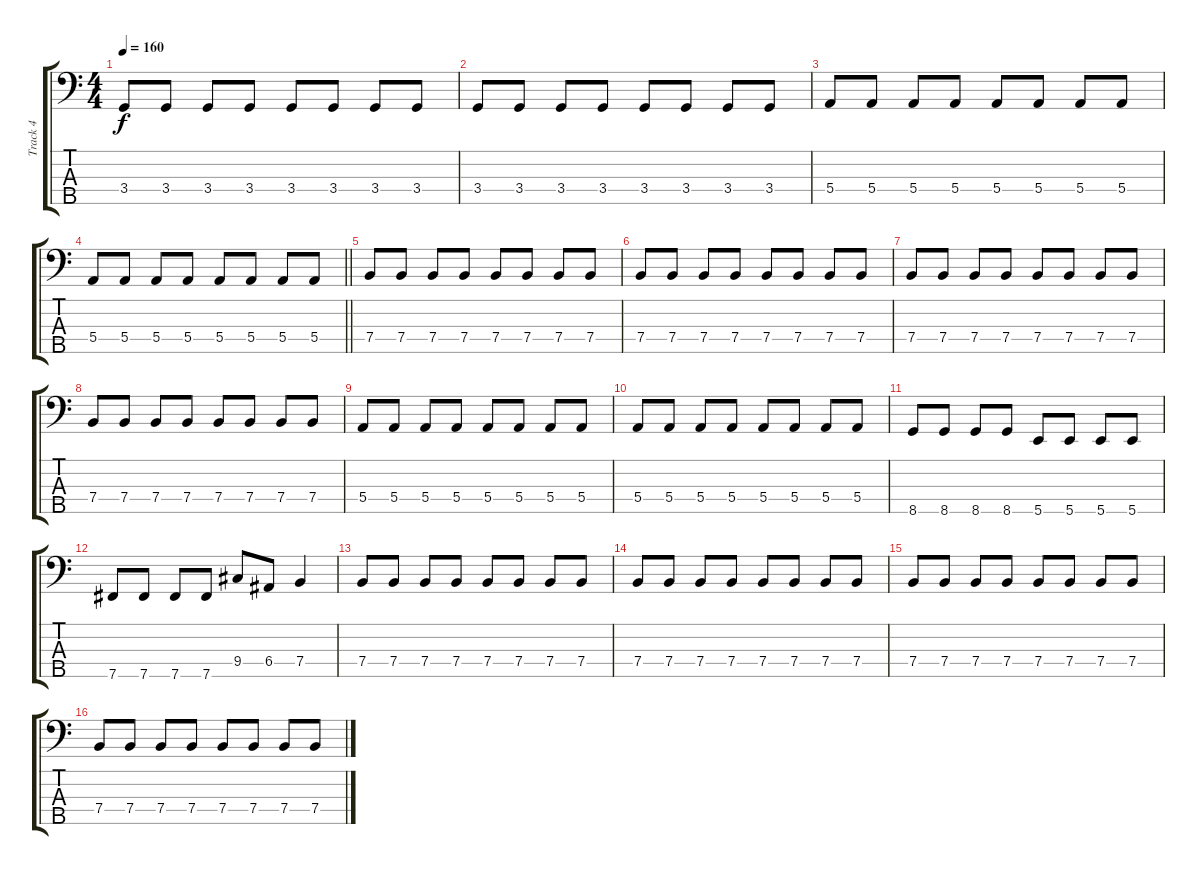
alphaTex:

\track ("Track 4" "Track 4") {instrument electricbassfinger}
\staff {score tabs}
\tuning (G2 D2 A1 E1 B0) {hide}
\ts (4 4)
\section ("" "")
\tempo 160
\clef f4
\ks c
3.4.8{dy f} 3.4.8 3.4.8 3.4.8 3.4.8 3.4.8 3.4.8 3.4.8 |
3.4.8 3.4.8 3.4.8 3.4.8 3.4.8 3.4.8 3.4.8 3.4.8 |
5.4.8 5.4.8 5.4.8 5.4.8 5.4.8 5.4.8 5.4.8 5.4.8 |
\barLineRight lightlight
5.4.8 5.4.8 5.4.8 5.4.8 5.4.8 5.4.8 5.4.8 5.4.8 |
\section ("" "")
7.4.8 7.4.8 7.4.8 7.4.8 7.4.8 7.4.8 7.4.8 7.4.8 |
7.4.8 7.4.8 7.4.8 7.4.8 7.4.8 7.4.8 7.4.8 7.4.8 |
7.4.8 7.4.8 7.4.8 7.4.8 7.4.8 7.4.8 7.4.8 7.4.8 |
7.4.8 7.4.8 7.4.8 7.4.8 7.4.8 7.4.8 7.4.8 7.4.8 |
5.4.8 5.4.8 5.4.8 5.4.8 5.4.8 5.4.8 5.4.8 5.4.8 |
5.4.8 5.4.8 5.4.8 5.4.8 5.4.8 5.4.8 5.4.8 5.4.8 |
8.5.8 8.5.8 8.5.8 8.5.8 5.5.8 5.5.8 5.5.8 5.5.8 |
7.5.8 7.5.8 7.5.8 7.5.8 9.4.8 6.4.8 7.4.4 |
7.4.8 7.4.8 7.4.8 7.4.8 7.4.8 7.4.8 7.4.8 7.4.8 |
7.4.8 7.4.8 7.4.8 7.4.8 7.4.8 7.4.8 7.4.8 7.4.8 |
7.4.8 7.4.8 7.4.8 7.4.8 7.4.8 7.4.8 7.4.8 7.4.8 |
7.4.8 7.4.8 7.4.8 7.4.8 7.4.8 7.4.8 7.4.8 7.4.8
